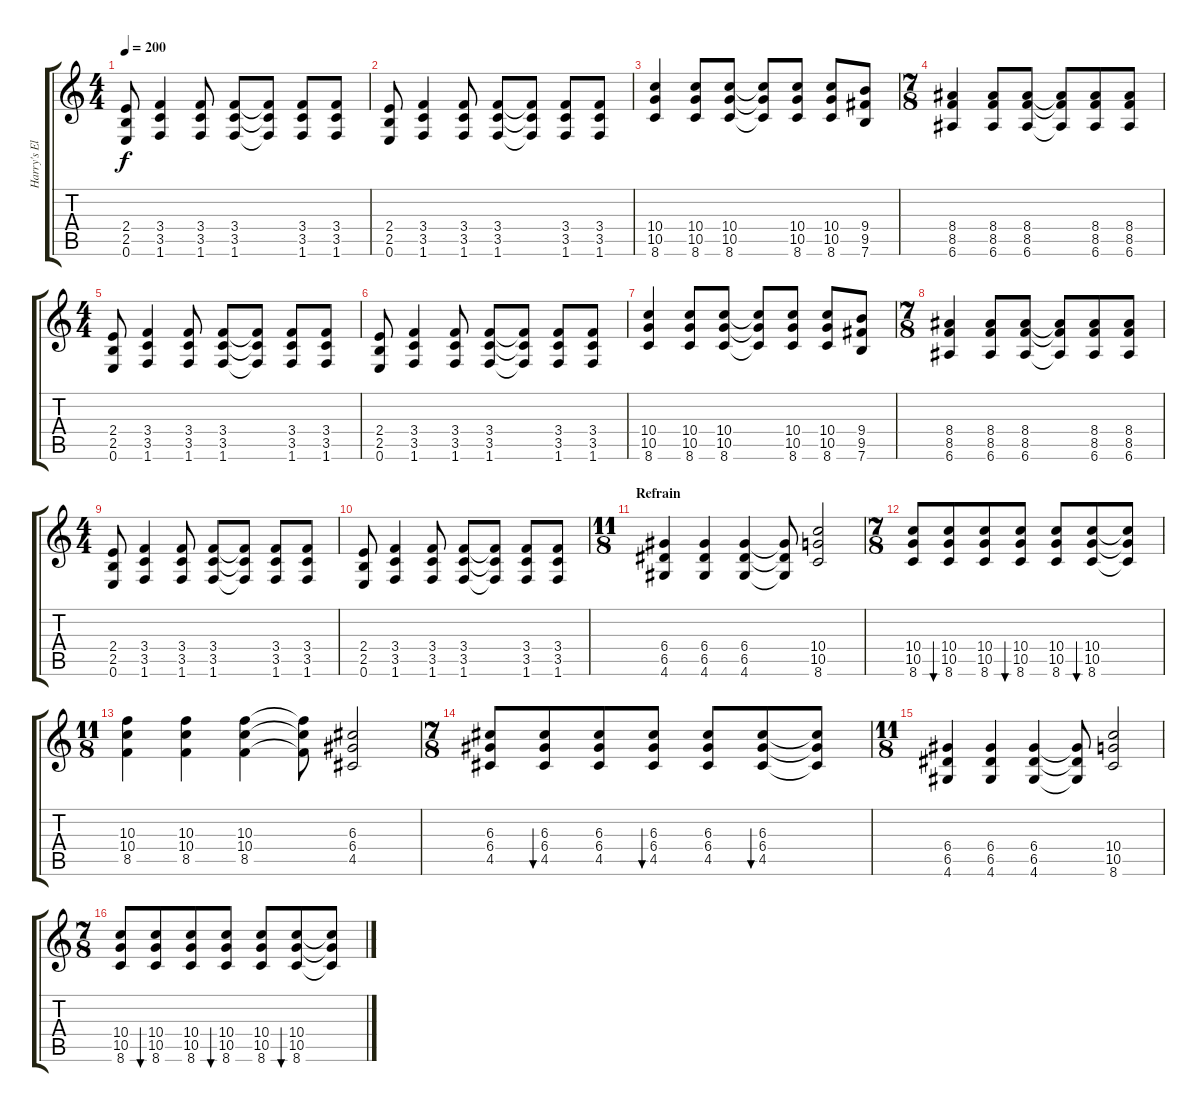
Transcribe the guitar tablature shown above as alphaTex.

\track ("Harry's Electric Guitar" "Harry's El") {instrument distortionguitar}
\staff {score tabs}
\tuning (E4 B3 G3 D3 A2 E2) {hide}
\ts (4 4)
\tempo 200
\clef g2
\ks c
(2.4 2.5 0.6).8{dy f} (3.4 3.5 1.6).4 (3.4 3.5 1.6).8 (3.4 3.5 1.6).8 (3.4{t} 3.5{t} 1.6{t}).8 (3.4 3.5 1.6).8 (3.4 3.5 1.6).8 |
(2.4 2.5 0.6).8 (3.4 3.5 1.6).4 (3.4 3.5 1.6).8 (3.4 3.5 1.6).8 (3.4{t} 3.5{t} 1.6{t}).8 (3.4 3.5 1.6).8 (3.4 3.5 1.6).8 |
(10.4 10.5 8.6).4 (10.4 10.5 8.6).8 (10.4 10.5 8.6).8 (10.4{t} 10.5{t} 8.6{t}).8 (10.4 10.5 8.6).8 (10.4 10.5 8.6).8 (9.4 9.5 7.6).8 |
\ts (7 8)
(8.4 8.5 6.6).4 (8.4 8.5 6.6).8 (8.4 8.5 6.6).8 (8.4{t} 8.5{t} 6.6{t}).8 (8.4 8.5 6.6).8 (8.4 8.5 6.6).8 |
\ts (4 4)
(2.4 2.5 0.6).8 (3.4 3.5 1.6).4 (3.4 3.5 1.6).8 (3.4 3.5 1.6).8 (3.4{t} 3.5{t} 1.6{t}).8 (3.4 3.5 1.6).8 (3.4 3.5 1.6).8 |
(2.4 2.5 0.6).8 (3.4 3.5 1.6).4 (3.4 3.5 1.6).8 (3.4 3.5 1.6).8 (3.4{t} 3.5{t} 1.6{t}).8 (3.4 3.5 1.6).8 (3.4 3.5 1.6).8 |
(10.4 10.5 8.6).4 (10.4 10.5 8.6).8 (10.4 10.5 8.6).8 (10.4{t} 10.5{t} 8.6{t}).8 (10.4 10.5 8.6).8 (10.4 10.5 8.6).8 (9.4 9.5 7.6).8 |
\ts (7 8)
(8.4 8.5 6.6).4 (8.4 8.5 6.6).8 (8.4 8.5 6.6).8 (8.4{t} 8.5{t} 6.6{t}).8 (8.4 8.5 6.6).8 (8.4 8.5 6.6).8 |
\ts (4 4)
(2.4 2.5 0.6).8 (3.4 3.5 1.6).4 (3.4 3.5 1.6).8 (3.4 3.5 1.6).8 (3.4{t} 3.5{t} 1.6{t}).8 (3.4 3.5 1.6).8 (3.4 3.5 1.6).8 |
(2.4 2.5 0.6).8 (3.4 3.5 1.6).4 (3.4 3.5 1.6).8 (3.4 3.5 1.6).8 (3.4{t} 3.5{t} 1.6{t}).8 (3.4 3.5 1.6).8 (3.4 3.5 1.6).8 |
\ts (11 8)
\section ("" "Refrain")
(6.4 6.5 4.6).4 (6.4 6.5 4.6).4 (6.4 6.5 4.6).4 (6.4{t} 6.5{t} 4.6{t}).8 (10.4 10.5 8.6).2 |
\ts (7 8)
(10.4 10.5 8.6).8 (10.4 10.5 8.6).8{bu 30} (10.4 10.5 8.6).8 (10.4 10.5 8.6).8{bu 30} (10.4 10.5 8.6).8 (10.4 10.5 8.6).8{bu 30} (10.4{t} 10.5{t} 8.6{t}).8 |
\ts (11 8)
(10.3 10.4 8.5).4 (10.3 10.4 8.5).4 (10.3 10.4 8.5).4 (10.3{t} 10.4{t} 8.5{t}).8 (6.3 6.4 4.5).2 |
\ts (7 8)
(6.3 6.4 4.5).8 (6.3 6.4 4.5).8{bu 30} (6.3 6.4 4.5).8 (6.3 6.4 4.5).8{bu 30} (6.3 6.4 4.5).8 (6.3 6.4 4.5).8{bu 30} (6.3{t} 6.4{t} 4.5{t}).8 |
\ts (11 8)
(6.4 6.5 4.6).4 (6.4 6.5 4.6).4 (6.4 6.5 4.6).4 (6.4{t} 6.5{t} 4.6{t}).8 (10.4 10.5 8.6).2 |
\ts (7 8)
(10.4 10.5 8.6).8 (10.4 10.5 8.6).8{bu 30} (10.4 10.5 8.6).8 (10.4 10.5 8.6).8{bu 30} (10.4 10.5 8.6).8 (10.4 10.5 8.6).8{bu 30} (10.4{t} 10.5{t} 8.6{t}).8
